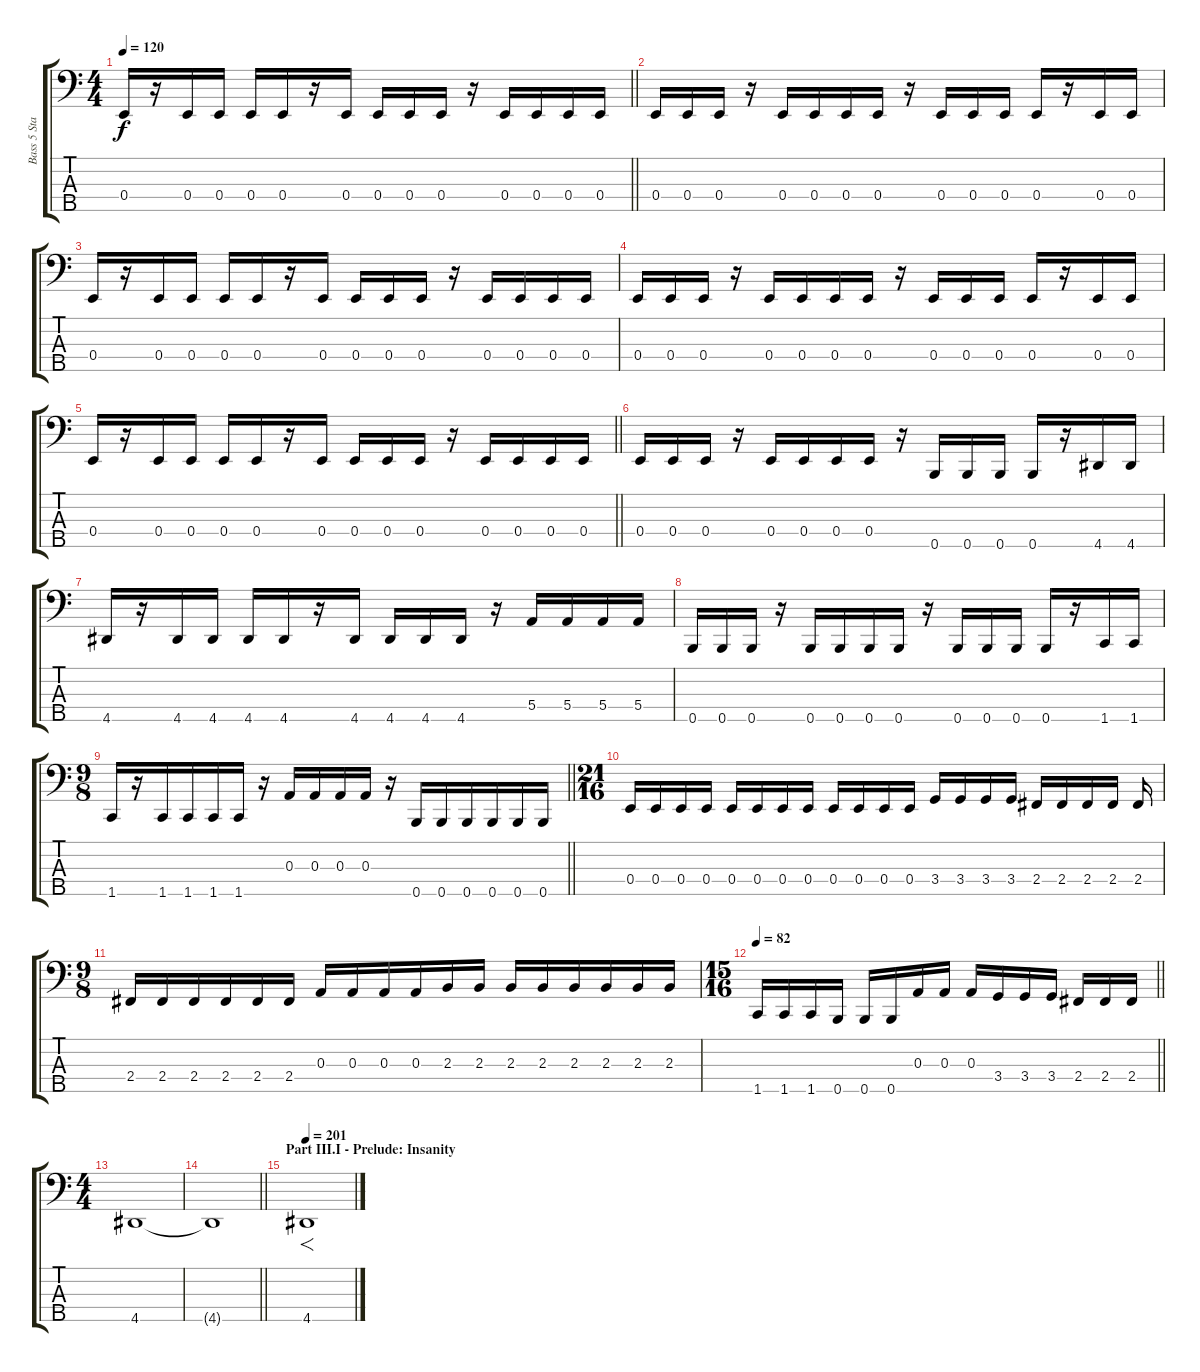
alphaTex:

\track ("Bass 5 Standard" "Bass 5 Sta") {instrument electricbassfinger}
\staff {score tabs}
\tuning (G2 D2 A1 E1 B0) {hide}
\ts (4 4)
\tempo 120
\clef f4
\barLineRight lightlight
\ks c
0.4.16{dy f} r.16 0.4.16 0.4.16 0.4.16 0.4.16 r.16 0.4.16 0.4.16 0.4.16 0.4.16 r.16 0.4.16 0.4.16 0.4.16 0.4.16 |
0.4.16 0.4.16 0.4.16 r.16 0.4.16 0.4.16 0.4.16 0.4.16 r.16 0.4.16 0.4.16 0.4.16 0.4.16 r.16 0.4.16 0.4.16 |
0.4.16 r.16 0.4.16 0.4.16 0.4.16 0.4.16 r.16 0.4.16 0.4.16 0.4.16 0.4.16 r.16 0.4.16 0.4.16 0.4.16 0.4.16 |
0.4.16 0.4.16 0.4.16 r.16 0.4.16 0.4.16 0.4.16 0.4.16 r.16 0.4.16 0.4.16 0.4.16 0.4.16 r.16 0.4.16 0.4.16 |
\barLineRight lightlight
0.4.16 r.16 0.4.16 0.4.16 0.4.16 0.4.16 r.16 0.4.16 0.4.16 0.4.16 0.4.16 r.16 0.4.16 0.4.16 0.4.16 0.4.16 |
\section ("" "")
0.4.16 0.4.16 0.4.16 r.16 0.4.16 0.4.16 0.4.16 0.4.16 r.16 0.5.16 0.5.16 0.5.16 0.5.16 r.16 4.5.16 4.5.16 |
4.5.16 r.16 4.5.16 4.5.16 4.5.16 4.5.16 r.16 4.5.16 4.5.16 4.5.16 4.5.16 r.16 5.4.16 5.4.16 5.4.16 5.4.16 |
0.5.16 0.5.16 0.5.16 r.16 0.5.16 0.5.16 0.5.16 0.5.16 r.16 0.5.16 0.5.16 0.5.16 0.5.16 r.16 1.5.16 1.5.16 |
\ts (9 8)
\barLineRight lightlight
1.5.16 r.16 1.5.16 1.5.16 1.5.16 1.5.16 r.16 0.3.16 0.3.16 0.3.16 0.3.16 r.16 0.5.16 0.5.16 0.5.16 0.5.16 0.5.16 0.5.16 |
\ts (21 16)
0.4.16 0.4.16 0.4.16 0.4.16 0.4.16 0.4.16 0.4.16 0.4.16 0.4.16 0.4.16 0.4.16 0.4.16 3.4.16 3.4.16 3.4.16 3.4.16 2.4.16 2.4.16 2.4.16 2.4.16 2.4.16 |
\ts (9 8)
2.4.16 2.4.16 2.4.16 2.4.16 2.4.16 2.4.16 0.3.16 0.3.16 0.3.16 0.3.16 2.3.16 2.3.16 2.3.16 2.3.16 2.3.16 2.3.16 2.3.16 2.3.16 |
\ts (15 16)
\tempo 82
\barLineRight lightlight
1.5.16 1.5.16 1.5.16 0.5.16 0.5.16 0.5.16 0.3.16 0.3.16 0.3.16 3.4.16 3.4.16 3.4.16 2.4.16 2.4.16 2.4.16 |
\ts (4 4)
4.5.1 |
\barLineRight lightlight
4.5{t}.1 |
\section ("" "Part III.I - Prelude: Insanity")
\tempo 201
4.5.1{f volume 16}
